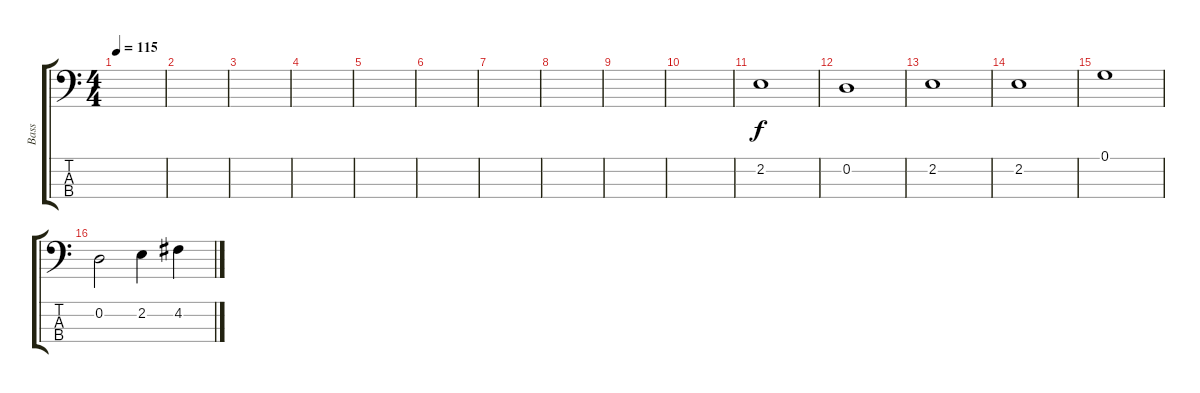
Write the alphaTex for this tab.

\track ("Bass" "Bass") {instrument electricbassfinger}
\staff {score tabs}
\tuning (G2 D2 A1 E1) {hide}
\ts (4 4)
\tempo 115
\clef f4
\ks c
|
|
|
|
|
|
|
|
|
|
2.2.1 |
0.2.1 |
2.2.1 |
2.2.1 |
0.1.1 |
0.2.2 2.2.4 4.2.4
